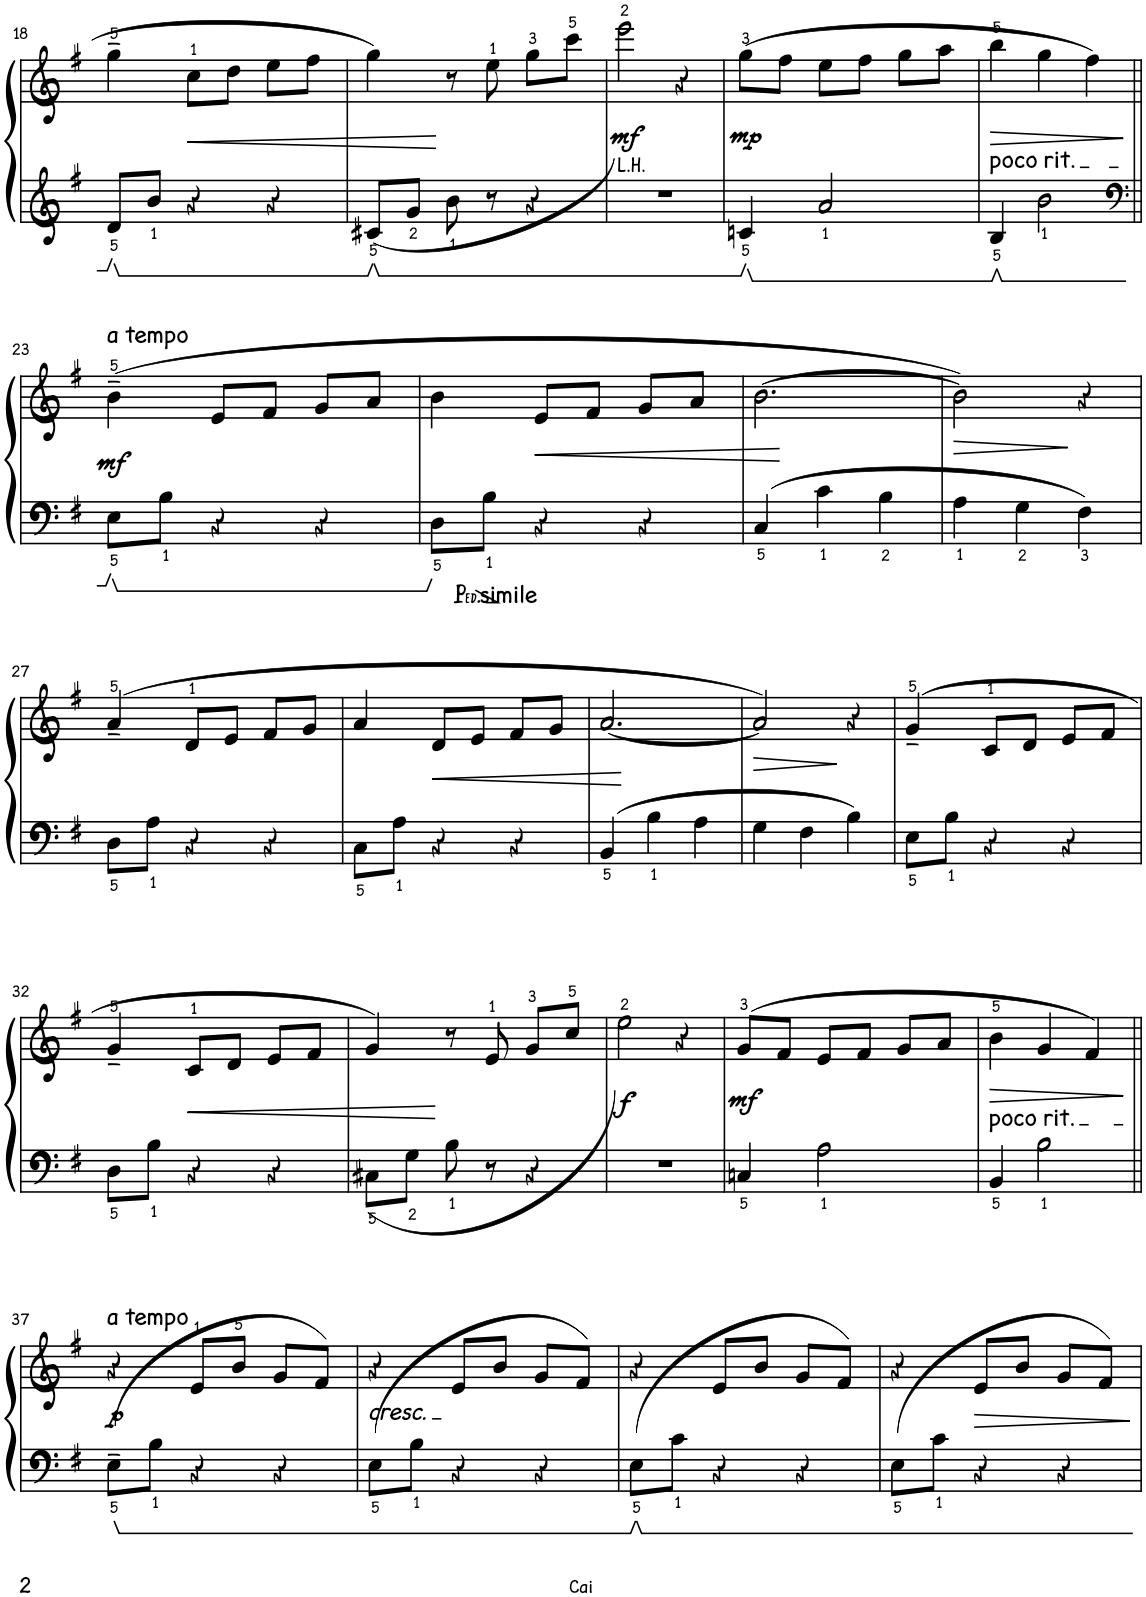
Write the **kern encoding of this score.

**kern	**kern	**dynam
*part1	*part1	*part1
*staff2	*staff1	*staff1/2
*I"钢琴	*	*
!!LO:PB:g=z
*clefG2	*clefG2	*
*k[f#]	*k[f#]	*
*M3/4	*M3/4	*
=18	=18	=18
8d/L	4gg~\	.
8b/J	.	.
!	!	!LO:HP:b
4r	8cc\L	<
.	8dd\J	.
4r	8ee\L	.
.	8ff#\J	.
=19	=19	=19
(8c#X/L	4gg\	.
8g/J	.	.
8b\	8r	[
8r	8ee\	.
4r	8gg\L	.
.	8ccc\J	.
=20	=20	=20
!	!LO:TX:b:t=L.H.	!
!	!	!LO:DY:b
2.r	2eee\)	mf
.	4r	.
=21	=21	=21
!	!	!LO:DY:b
4cn/	(8gg\L	mp
.	8ff#\J	.
2a/	8ee\L	.
.	8ff#\J	.
.	8gg\L	.
.	8aa\J	.
=22	=22	=22
!	!LO:TX:b:t=poco rit.	!
!	!	!LO:HP:b
4B/	4bb\	>
2b\	4gg\	.
.	4ff#\)	.
.	.	]
!!LO:LB:g=z
=23||	=23||	=23||
*clefF4	*	*
!	!LO:TX:a:B:t=a tempo	!
!	!	!LO:DY:b
8E\L	(4b~\	mf
8B\J	.	.
4r	8e/L	.
.	8f#/J	.
4r	8g/L	.
.	8a/J	.
=24	=24	=24
8D\L	4b\	.
8B\J	.	.
!	!	!LO:HP:b
4r	8e/L	<
.	8f#/J	.
4r	8g/L	.
.	8a/J	.
=25	=25	=25
4C/	[2.b\	.
4c\	.	.
4B\	.	.
.	.	[
=26	=26	=26
!	!	!LO:HP:b
4A\	2b\])	>
4G\	.	.
4F#\	4r	]
!!LO:LB:g=z
=27	=27	=27
8D\L	(>4a~/	.
8A\J	.	.
4r	8d/L	.
.	8e/J	.
4r	8f#/L	.
.	8g/J	.
=28	=28	=28
8C\L	4a/	.
8A\J	.	.
!	!	!LO:HP:b
4r	8d/L	<
.	8e/J	.
4r	8f#/L	.
.	8g/J	.
=29	=29	=29
4BB/	[2.a/	.
4B\	.	.
4A\	.	.
.	.	[
=30	=30	=30
!	!	!LO:HP:b
4G\	2a/])	>
4F#\	.	.
4B\	4r	]
=31	=31	=31
8E\L	(>4g~/	.
8B\J	.	.
4r	8c/L	.
.	8d/J	.
4r	8e/L	.
.	8f#/J	.
!!LO:LB:g=z
=32	=32	=32
8D\L	4g~/	.
8B\J	.	.
!	!	!LO:HP:b
4r	8c/L	<
.	8d/J	.
4r	8e/L	.
.	8f#/J	.
=33	=33	=33
(<8C#X\L	4g/)	.
8G\J	.	.
8B\	8r	[
8r	8e/	.
4r	8g/L	.
.	8cc/J	.
=34	=34	=34
!	!	!LO:DY:b
2.r	2ee\)	f
.	4r	.
=35	=35	=35
!	!	!LO:DY:b
4Cn/	(8g/L	mf
.	8f#/J	.
2A\	8e/L	.
.	8f#/J	.
.	8g/L	.
.	8a/J	.
=36	=36	=36
!	!LO:TX:b:t=poco rit.	!
!	!	!LO:HP:b
4BB/	4b\	>
2B\	4g/	.
.	4f#/)	.
.	.	]
!!LO:LB:g=z
=37||	=37||	=37||
!	!LO:TX:a:B:t=a tempo	!
!	!	!LO:DY:b
(>8E~\L	4r	p
8B\J	.	.
4r	8e/L	.
.	8b/J	.
4r	8g/L	.
.	(8f#/J	.
=38	=38	=38
!	!LO:TX:b:i:t=cresc.	!
(>8E\L	4r	.
8B\J	.	.
4r	8e/L	.
.	8b/J	.
4r	8g/L	.
.	8f#/J)	.
=39	=39	=39
(>8E\L	4r	.
8c\J	.	.
4r	8e/L	.
.	8b/J	.
4r	8g/L	.
.	8f#/J)	.
=40	=40	=40
8E\L	4r	.
8c\J	.	.
!	!	!LO:HP:b
4r	8e/L	>
.	8b/J	.
4r	8g/L	.
.	8f#/J)	.
.	.	]
=	=	=
*-	*-	*-
